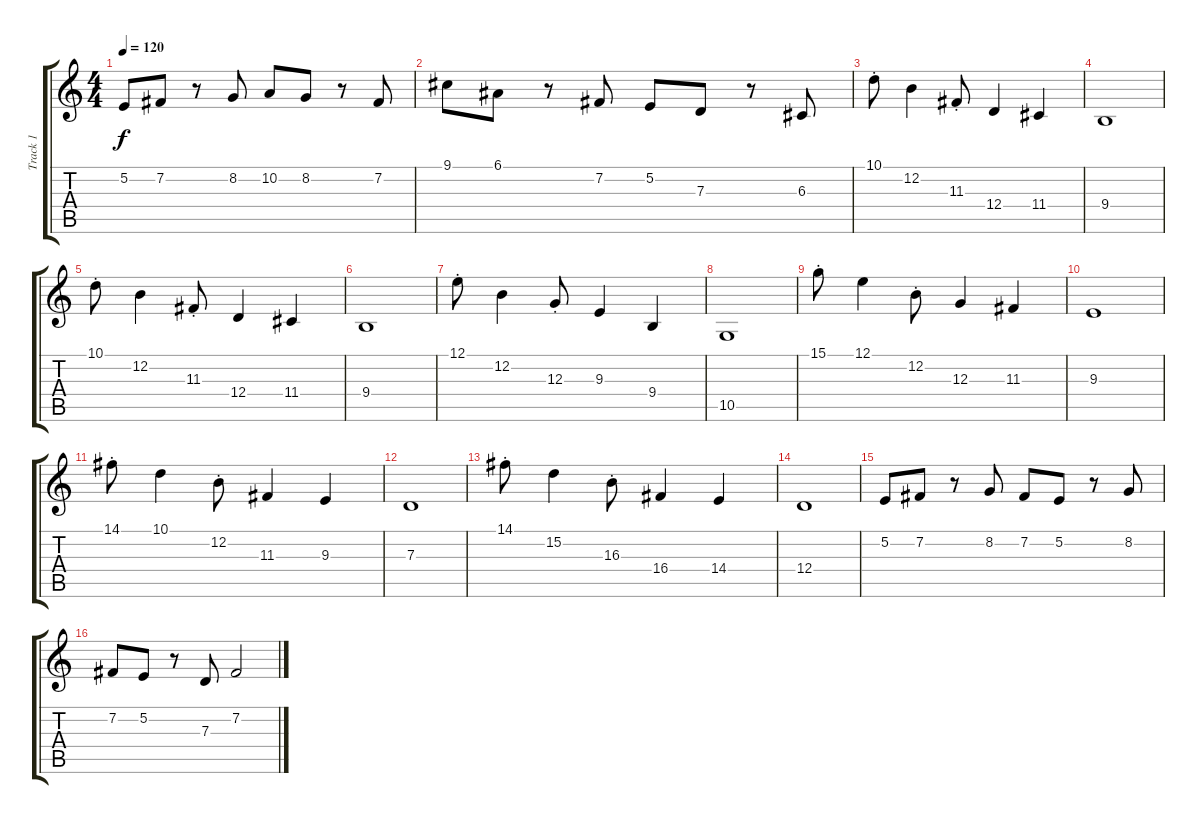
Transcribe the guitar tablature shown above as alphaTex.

\track ("Track 1" "Track 1") {instrument flute}
\staff {score tabs}
\tuning (E4 B3 G3 D3 A2 E2) {hide}
\ts (4 4)
\tempo 120
\clef g2
\ks c
5.2.8{dy f} 7.2.8 r.8 8.2.8 10.2.8 8.2.8 r.8 7.2.8 |
9.1.8 6.1.8 r.8 7.2.8 5.2.8 7.3.8 r.8 6.3.8 |
10.1{st}.8 12.2.4 11.3{st}.8 12.4.4 11.4.4 |
9.4.1 |
10.1{st}.8 12.2.4 11.3{st}.8 12.4.4 11.4.4 |
9.4.1 |
12.1{st}.8 12.2.4 12.3{st}.8 9.3.4 9.4.4 |
10.5.1 |
15.1{st}.8 12.1.4 12.2{st}.8 12.3.4 11.3.4 |
9.3.1 |
14.1{st}.8 10.1.4 12.2{st}.8 11.3.4 9.3.4 |
7.3.1 |
14.1{st}.8 15.2.4 16.3{st}.8 16.4.4 14.4.4 |
12.4.1 |
5.2.8 7.2.8 r.8 8.2.8 7.2.8 5.2.8 r.8 8.2.8 |
7.2.8 5.2.8 r.8 7.3.8 7.2.2
